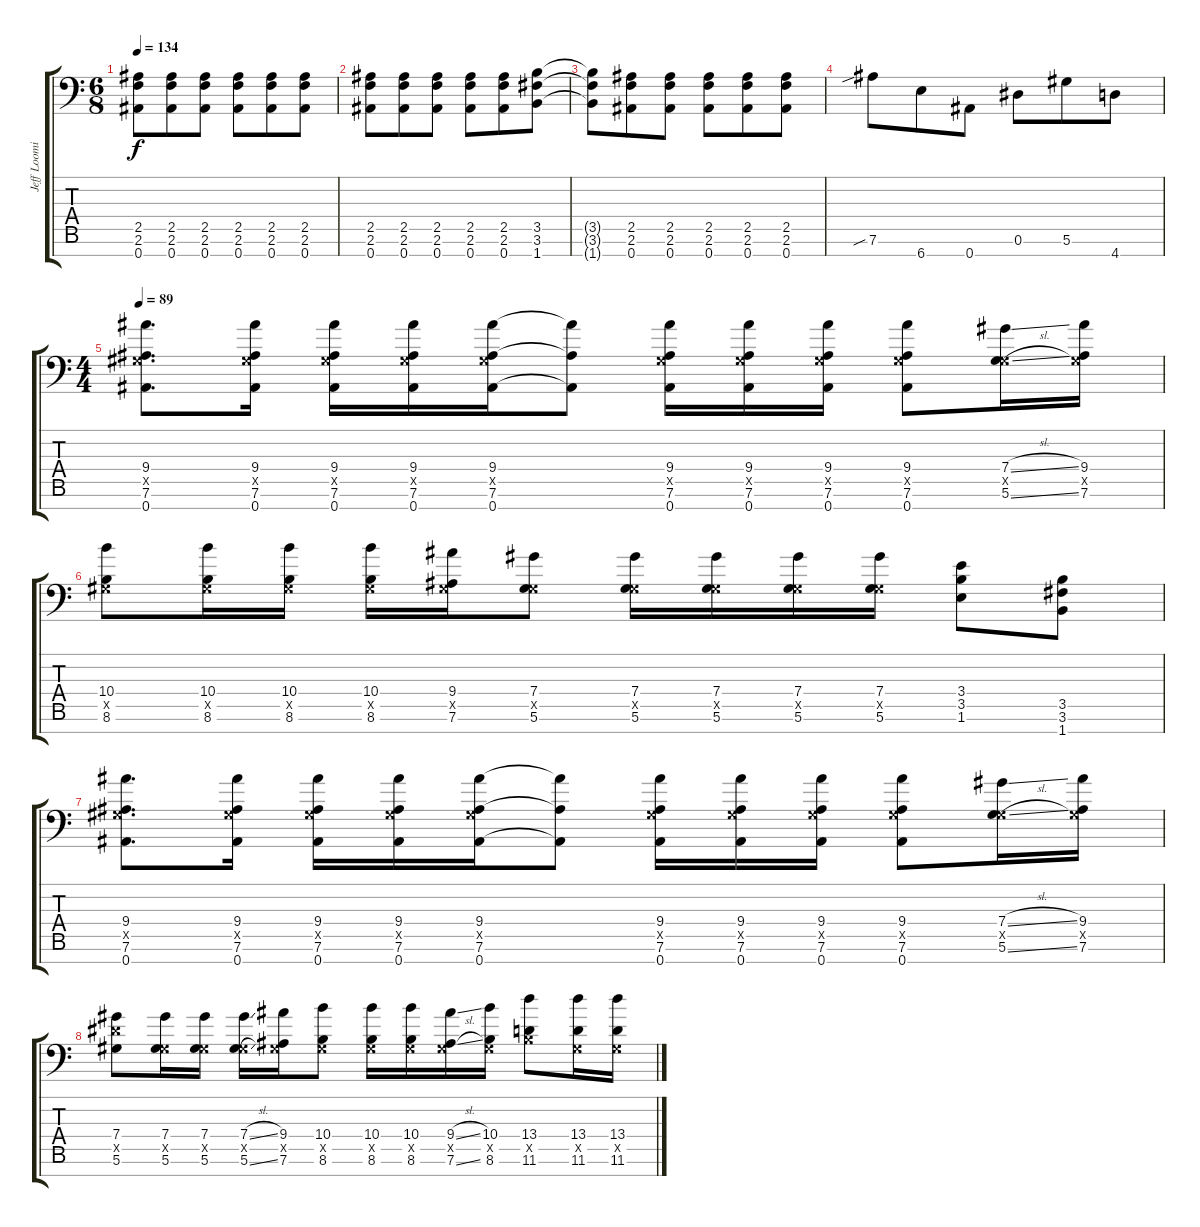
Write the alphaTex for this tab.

\track ("Jeff Loomis" "Jeff Loomi") {instrument distortionguitar}
\staff {score tabs}
\tuning (Eb4 Bb3 Gb3 Db3 Ab2 Eb2 Bb1) {hide}
\ts (6 8)
\tempo 134
\clef f4
\ks c
(2.5 2.6 0.7).8{dy f} (2.5 2.6 0.7).8 (2.5 2.6 0.7).8 (2.5 2.6 0.7).8 (2.5 2.6 0.7).8 (2.5 2.6 0.7).8 |
(2.5 2.6 0.7).8 (2.5 2.6 0.7).8 (2.5 2.6 0.7).8 (2.5 2.6 0.7).8 (2.5 2.6 0.7).8 (3.5 3.6 1.7).8 |
(3.5{t} 3.6{t} 1.7{t}).8 (2.5 2.6 0.7).8 (2.5 2.6 0.7).8 (2.5 2.6 0.7).8 (2.5 2.6 0.7).8 (2.5 2.6 0.7).8 |
7.6{sib}.8 6.7.8 0.7.8 0.6.8 5.6.8 4.7.8 |
\ts (4 4)
\tempo 89
(9.4 0.5{x} 7.6 0.7).8{d} (9.4 0.5{x} 7.6 0.7).16 (9.4 0.5{x} 7.6 0.7).16 (9.4 0.5{x} 7.6 0.7).16 (9.4 0.5{x} 7.6 0.7).16 (9.4{t} 7.6{t} 0.7{t}).8 (9.4 0.5{x} 7.6 0.7).16 (9.4 0.5{x} 7.6 0.7).16 (9.4 0.5{x} 7.6 0.7).16 (9.4 0.5{x} 7.6 0.7).8 (7.4{sl} 0.5{x} 5.6{sl}).16 (9.4 0.5{x} 7.6).16 |
(10.4 0.5{x} 8.6).8 (10.4 0.5{x} 8.6).16 (10.4 0.5{x} 8.6).16 (10.4 0.5{x} 8.6).16 (9.4 0.5{x} 7.6).16 (7.4 0.5{x} 5.6).8 (7.4 0.5{x} 5.6).16 (7.4 0.5{x} 5.6).16 (7.4 0.5{x} 5.6).16 (7.4 0.5{x} 5.6).16 (3.4 3.5 1.6).8 (3.5 3.6 1.7).8 |
(9.4 0.5{x} 7.6 0.7).8{d} (9.4 0.5{x} 7.6 0.7).16 (9.4 0.5{x} 7.6 0.7).16 (9.4 0.5{x} 7.6 0.7).16 (9.4 0.5{x} 7.6 0.7).16 (9.4{t} 7.6{t} 0.7{t}).8 (9.4 0.5{x} 7.6 0.7).16 (9.4 0.5{x} 7.6 0.7).16 (9.4 0.5{x} 7.6 0.7).16 (9.4 0.5{x} 7.6 0.7).8 (7.4{sl} 0.5{x} 5.6{sl}).16 (9.4 0.5{x} 7.6).16 |
(7.4 7.5{x} 5.6).8 (7.4 0.5{x} 5.6).16 (7.4 0.5{x} 5.6).16 (7.4{sl} 0.5{x} 5.6{sl}).16 (9.4 0.5{x} 7.6).16 (10.4 0.5{x} 8.6).8 (10.4 0.5{x} 8.6).16 (10.4 0.5{x} 8.6).16 (9.4{sl} 0.5{x} 7.6{sl}).16 (10.4 0.5{x} 8.6).16 (13.4 3.5{x} 11.6).8 (13.4 0.5{x} 11.6).16 (13.4 0.5{x} 11.6).16
